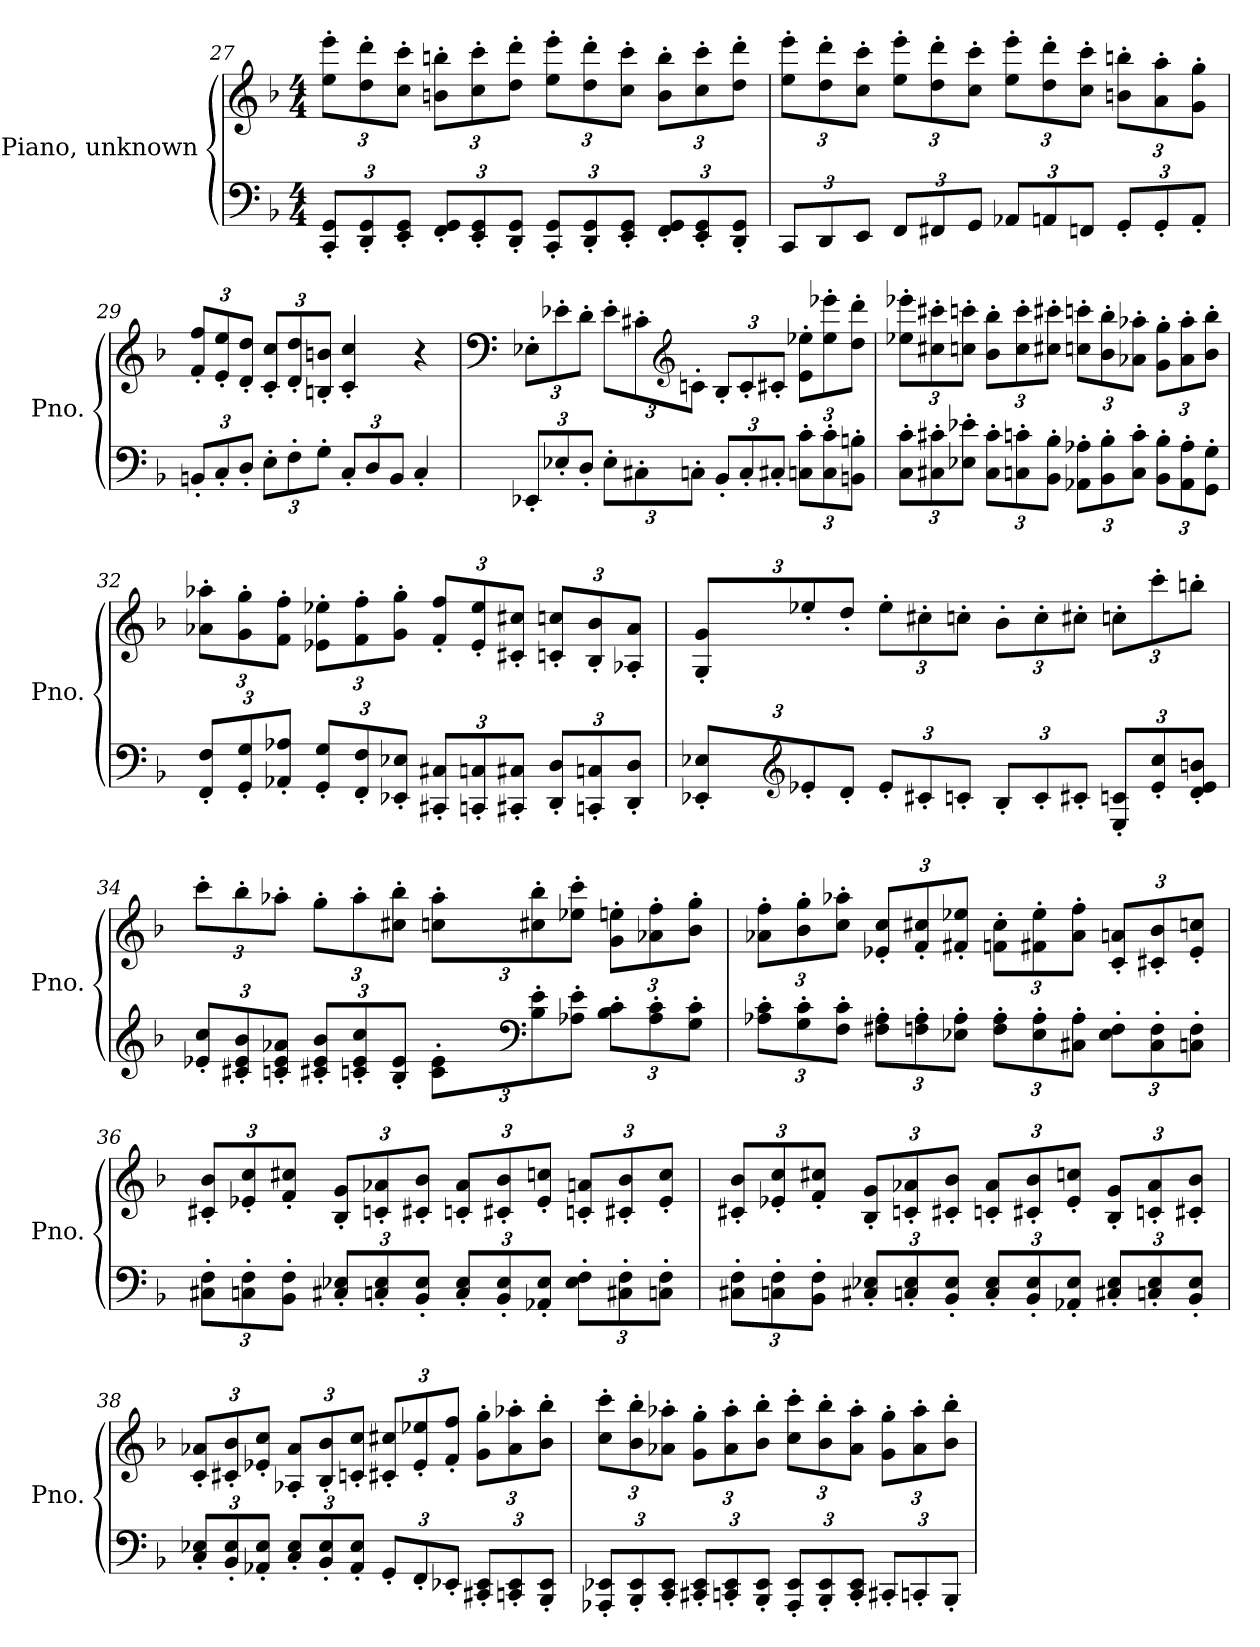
**kern	**kern
*part1	*part1
*staff2	*staff1
*I"Piano, unknown	*
*I'Pno.	*
*clefF4	*clefG2
*k[b-]	*k[b-]
*M4/4	*M4/4
*Xbrackettup	*Xbrackettup
=27	=27
12CC/' 12GG/'L	12ee\' 12eee\'L
12DD/' 12GG/'	12dd\' 12ddd\'
12EE/' 12GG/'J	12cc\' 12ccc\'J
12FF/' 12GG/'L	12bn\' 12bbn\'L
12EE/' 12GG/'	12cc\' 12ccc\'
12DD/' 12GG/'J	12dd\' 12ddd\'J
12CC/' 12GG/'L	12ee\' 12eee\'L
12DD/' 12GG/'	12dd\' 12ddd\'
12EE/' 12GG/'J	12cc\' 12ccc\'J
12FF/' 12GG/'L	12b\' 12bb\'L
12EE/' 12GG/'	12cc\' 12ccc\'
12DD/' 12GG/'J	12dd\' 12ddd\'J
!!LO:LB:g=z
=28	=28
12CC/L	12ee\' 12eee\'L
12DD/	12dd\' 12ddd\'
12EE/J	12cc\' 12ccc\'J
12FF/L	12ee\' 12eee\'L
12FF#X/	12dd\' 12ddd\'
12GG/J	12cc\' 12ccc\'J
12AA-X/L	12ee\' 12eee\'L
12AAn/	12dd\' 12ddd\'
12FFn/J	12cc\' 12ccc\'J
12GG'/L	12bn\' 12bbn\'L
12GG'/	12a\' 12aa\'
12AA'/J	12g\' 12gg\'J
=29	=29
12BBn'/L	12f/' 12ff/'L
12C'/	12e/' 12ee/'
12D'/J	12d/' 12dd/'J
12E'\L	12c/' 12cc/'L
12F'\	12d/' 12dd/'
12G'\J	12Bn/' 12bn/'J
12C'/L	4c/' 4cc/'
12D/	.
12BB/J	.
4C'/	4r
!!LO:LB:g=z
=30	=30
*	*clefF4
12EE-X'/L	12E-X'\L
12E-X'/	12e-X'\
12D'/J	12d'\J
12E-'\L	12e-'\L
12C#X'\	12c#X'\
*	*clefG2
12Cn'\J	12cn'\J
12BB-'/L	12B-'/L
12C'/	12c'/
12C#X'/J	12c#X'/J
12Cn\' 12c\'L	12e-\' 12ee-X\'L
12C\' 12c\'	12ee-\' 12eee-X\'
12BBn\' 12Bn\'J	12dd\' 12ddd\'J
=31	=31
12C\' 12c\'L	12ee-X\' 12eee-X\'L
12C#X\' 12c#X\'	12cc#X\' 12ccc#X\'
12E-X\' 12e-X\'J	12ccn\' 12cccn\'J
12C#\' 12c#\'L	12b-\' 12bb-\'L
12Cn\' 12cn\'	12cc\' 12ccc\'
12BB-\' 12B-\'J	12cc#X\' 12ccc#X\'J
12AA-X\' 12A-X\'L	12ccn\' 12cccn\'L
12BB-\' 12B-\'	12b-\' 12bb-\'
12C\' 12c\'J	12a-X\' 12aa-X\'J
12BB-\' 12B-\'L	12g\' 12gg\'L
12AA-\' 12A-\'	12a-\' 12aa-\'
12GG\' 12G\'J	12b-\' 12bb-\'J
!!LO:LB:g=z
=32	=32
12FF/' 12F/'L	12a-X\' 12aa-X\'L
12GG/' 12G/'	12g\' 12gg\'
12AA-X/' 12A-X/'J	12f\' 12ff\'J
12GG/' 12G/'L	12e-X\' 12ee-X\'L
12FF/' 12F/'	12f\' 12ff\'
12EE-X/' 12E-X/'J	12g\' 12gg\'J
12CC#X/' 12C#X/'L	12f/' 12ff/'L
12CCn/' 12Cn/'	12e-/' 12ee-/'
12CC#X/' 12C#X/'J	12c#X/' 12cc#X/'J
12DD/' 12D/'L	12cn/' 12ccn/'L
12CCn/' 12Cn/'	12B-/' 12b-/'
12DD/' 12D/'J	12A-X/' 12a-/'J
=33	=33
12EE-X/' 12E-X/'L	12G/' 12g/'L
*clefG2	*
12e-X'/	12ee-X'/
12d'/J	12dd'/J
12e-'/L	12ee-'\L
12c#X'/	12cc#X'\
12cn'/J	12ccn'\J
12B-'/L	12b-'\L
12c'/	12cc'\
12c#X'/J	12cc#X'\J
12E-/' 12cn/'L	12ccn'\L
12e-/' 12cc/'	12ccc'\
12d/' 12e-/' 12bn/'J	12bbn'\J
!!LO:PB:g=z
=34	=34
12e-X/' 12cc/'L	12ccc'\L
12c#X/' 12e-/' 12b-/'	12bb-'\
12cn/' 12e-/' 12a-X/'J	12aa-X'\J
12c#X/' 12e-/' 12b-/'L	12gg'\L
12cn/' 12e-/' 12cc/'	12aa-'\
12B-/' 12e-/'J	12cc#X\' 12bb-\'J
12c\' 12e-\'L	12ccn\' 12aa-\'L
*clefF4	*
12B-\' 12e-\'	12cc#X\' 12bb-\'
12A-X\' 12e-\'J	12ee-X\' 12ccc\'J
12B-\' 12c\'L	12g\' 12een\'L
12A-\' 12c\'	12a-X\' 12ff\'
12G\' 12c\'J	12b-\' 12gg\'J
=35	=35
12A-X\' 12c\'L	12a-X\' 12ff\'L
12G\' 12c\'	12b-\' 12gg\'
12F\' 12c\'J	12cc\' 12aa-X\'J
12F#X\' 12A-\'L	12e-X/' 12cc/'L
12Fn\' 12A-\'	12f/' 12cc#X/'
12E-X\' 12A-\'J	12f#X/' 12ee-X/'J
12F\' 12A-\'L	12fn\' 12cc#\'L
12E-\' 12A-\'	12f#X\' 12ee-\'
12C#X\' 12A-\'J	12a-\' 12ff\'J
12E-\' 12F\'L	12c/' 12an/'L
12C#\' 12F\'	12c#X/' 12b-/'
12Cn\' 12F\'J	12e-/' 12ccn/'J
!!LO:LB:g=z
=36	=36
12C#X\' 12F\'L	12c#X/' 12b-/'L
12Cn\' 12F\'	12e-X/' 12cc/'
12BB-\' 12F\'J	12f/' 12cc#X/'J
12C#X/' 12E-X/'L	12B-/' 12g/'L
12Cn/' 12E-/'	12cn/' 12a-X/'
12BB-/' 12E-/'J	12c#X/' 12b-/'J
12C/' 12E-/'L	12cn/' 12a-/'L
12BB-/' 12E-/'	12c#X/' 12b-/'
12AA-X/' 12E-/'J	12e-/' 12ccn/'J
12E-\' 12F\'L	12cn/' 12an/'L
12C#X\' 12F\'	12c#X/' 12b-/'
12Cn\' 12F\'J	12e-/' 12cc/'J
=37	=37
12C#X\' 12F\'L	12c#X/' 12b-/'L
12Cn\' 12F\'	12e-X/' 12cc/'
12BB-\' 12F\'J	12f/' 12cc#X/'J
12C#X/' 12E-X/'L	12B-/' 12g/'L
12Cn/' 12E-/'	12cn/' 12a-X/'
12BB-/' 12E-/'J	12c#X/' 12b-/'J
12C/' 12E-/'L	12cn/' 12a-/'L
12BB-/' 12E-/'	12c#X/' 12b-/'
12AA-X/' 12E-/'J	12e-/' 12ccn/'J
12C#X/' 12E-/'L	12B-/' 12g/'L
12Cn/' 12E-/'	12cn/' 12a-/'
12BB-/' 12E-/'J	12c#X/' 12b-/'J
!!LO:LB:g=z
=38	=38
12C/' 12E-X/'L	12c/' 12a-X/'L
12BB-/' 12E-/'	12c#X/' 12b-/'
12AA-X/' 12E-/'J	12e-X/' 12cc/'J
12C/' 12E-/'L	12A-X/' 12a-/'L
12BB-/' 12E-/'	12B-/' 12b-/'
12AA-/' 12E-/'J	12cn/' 12cc/'J
12GG'/L	12c#X/' 12cc#X/'L
12FF'/	12e-/' 12ee-X/'
12EE-X'/J	12f/' 12ff/'J
12CC#X/' 12EE-/'L	12g\' 12gg\'L
12CCn/' 12EE-/'	12a-\' 12aa-X\'
12BBB-/' 12EE-/'J	12b-\' 12bb-\'J
=39	=39
12AAA-X/' 12EE-X/'L	12cc\' 12ccc\'L
12BBB-/' 12EE-/'	12b-\' 12bb-\'
12CC/' 12EE-/'J	12a-X\' 12aa-X\'J
12CC#X/' 12EE-/'L	12g\' 12gg\'L
12CCn/' 12EE-/'	12a-\' 12aa-\'
12BBB-/' 12EE-/'J	12b-\' 12bb-\'J
12AAA-/' 12EE-/'L	12cc\' 12ccc\'L
12BBB-/' 12EE-/'	12b-\' 12bb-\'
12CC/' 12EE-/'J	12a-\' 12aa-\'J
12CC#X'/L	12g\' 12gg\'L
12CCn'/	12a-\' 12aa-\'
12BBB-'/J	12b-\' 12bb-\'J
=	=
*-	*-
